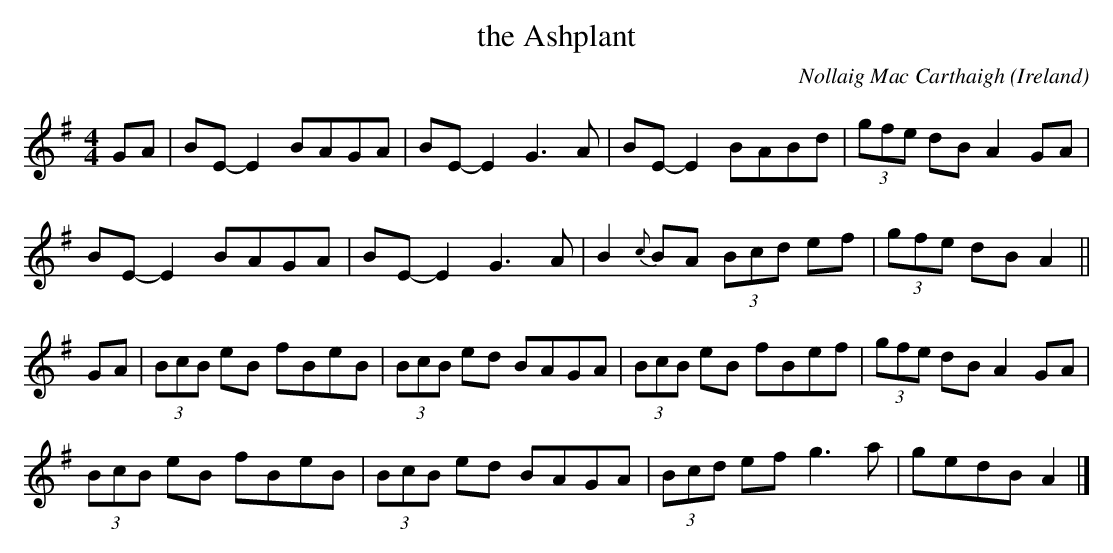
X:1
T:the Ashplant
C:Nollaig Mac Carthaigh
L:1/8
M:4/4
O:Ireland
K:G
GA | \
BE-E2 BAGA | BE-E2 G3A | BE-E2 BABd | (3gfe dB A2GA |
BE-E2 BAGA | BE-E2 G3A | B2 {c}BA (3Bcd ef | (3gfe dB A2 ||
GA | \
(3BcB eB fBeB | (3BcB ed BAGA | (3BcB eB fBef | (3gfe dB A2GA |
(3BcB eB fBeB | (3BcB ed BAGA | (3Bcd ef g3a | gedB A2 |]
